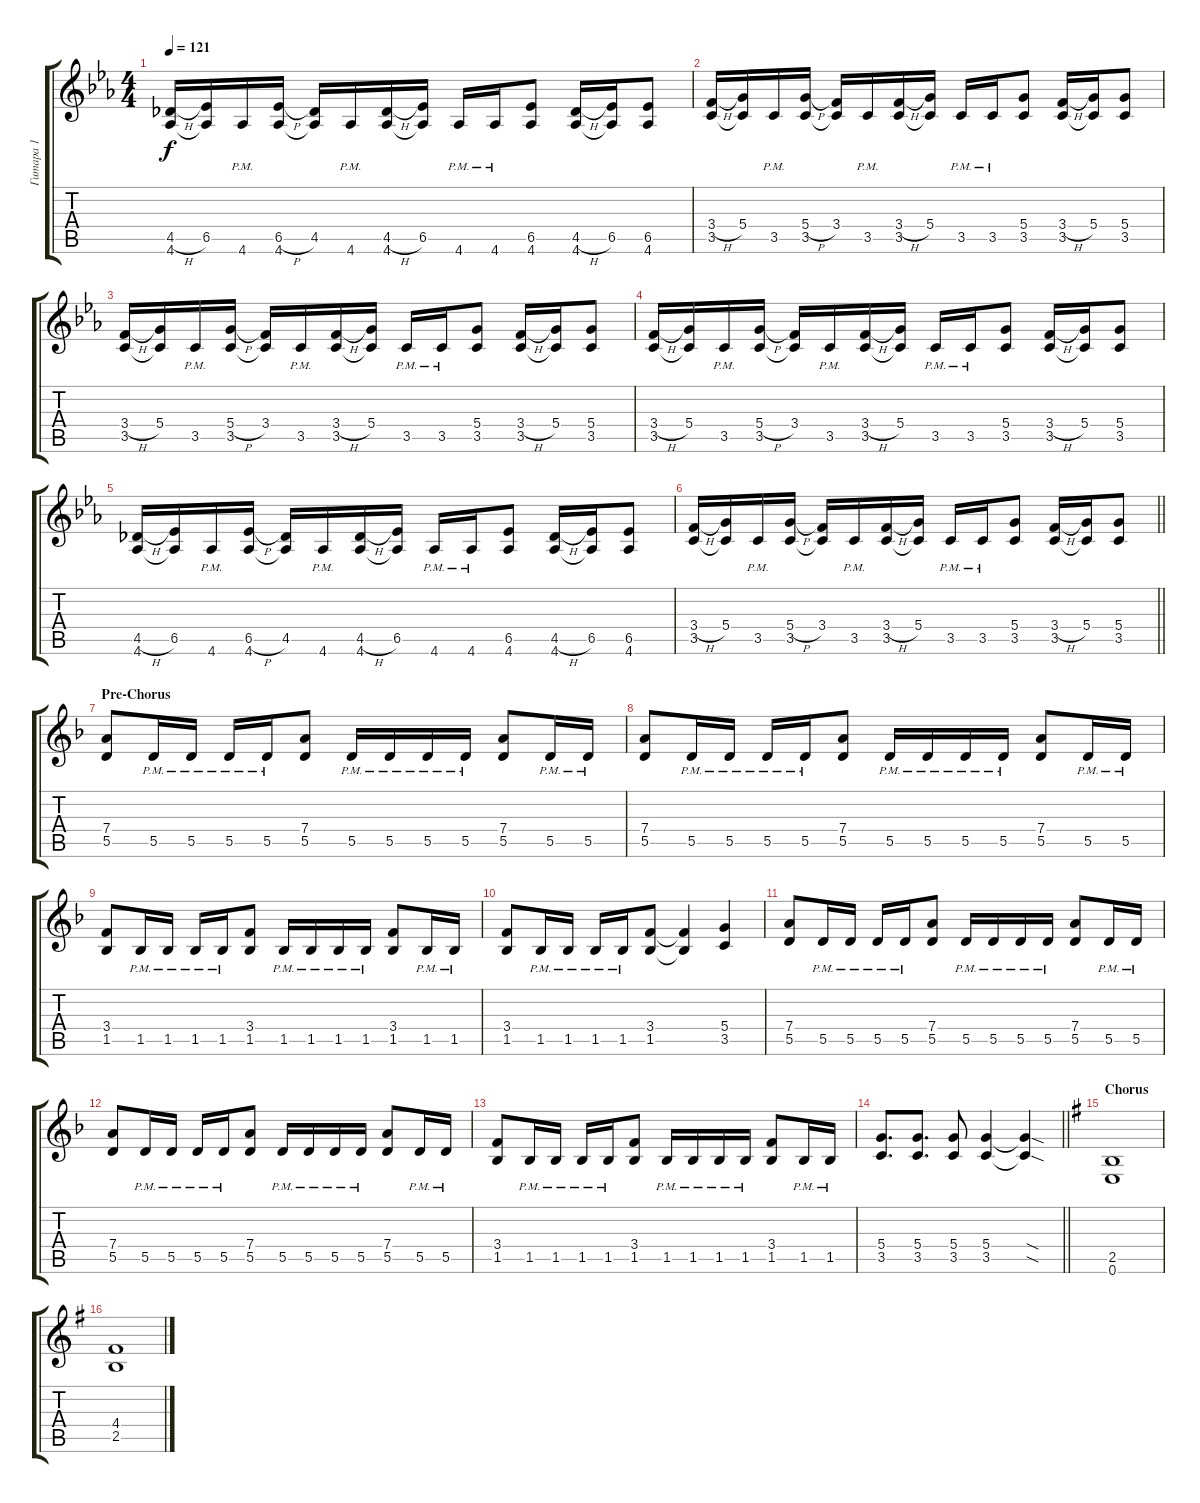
\track ("Гитара 1" "Гитара 1") {instrument distortionguitar}
\staff {score tabs}
\tuning (E4 B3 G3 D3 A2 E2) {hide}
\ts (4 4)
\tempo 121
\clef g2
\ks cminor
(4.5{h} 4.6).16{dy f} (6.5 4.6{t}).16 4.6{pm}.16 (6.5{h} 4.6).16 (4.5 4.6{t}).16 4.6{pm}.16 (4.5{h} 4.6).16 (6.5 4.6{t}).16 4.6{pm}.16 4.6{pm}.16 (6.5 4.6).8 (4.5{h} 4.6).16 (6.5 4.6{t}).16 (6.5 4.6).8 |
(3.4{h} 3.5).16 (5.4 3.5{t}).16 3.5{pm}.16 (5.4{h} 3.5).16 (3.4 3.5{t}).16 3.5{pm}.16 (3.4{h} 3.5).16 (5.4 3.5{t}).16 3.5{pm}.16 3.5{pm}.16 (5.4 3.5).8 (3.4{h} 3.5).16 (5.4 3.5{t}).16 (5.4 3.5).8 |
(3.4{h} 3.5).16 (5.4 3.5{t}).16 3.5{pm}.16 (5.4{h} 3.5).16 (3.4 3.5{t}).16 3.5{pm}.16 (3.4{h} 3.5).16 (5.4 3.5{t}).16 3.5{pm}.16 3.5{pm}.16 (5.4 3.5).8 (3.4{h} 3.5).16 (5.4 3.5{t}).16 (5.4 3.5).8 |
(3.4{h} 3.5).16 (5.4 3.5{t}).16 3.5{pm}.16 (5.4{h} 3.5).16 (3.4 3.5{t}).16 3.5{pm}.16 (3.4{h} 3.5).16 (5.4 3.5{t}).16 3.5{pm}.16 3.5{pm}.16 (5.4 3.5).8 (3.4{h} 3.5).16 (5.4 3.5{t}).16 (5.4 3.5).8 |
(4.5{h} 4.6).16 (6.5 4.6{t}).16 4.6{pm}.16 (6.5{h} 4.6).16 (4.5 4.6{t}).16 4.6{pm}.16 (4.5{h} 4.6).16 (6.5 4.6{t}).16 4.6{pm}.16 4.6{pm}.16 (6.5 4.6).8 (4.5{h} 4.6).16 (6.5 4.6{t}).16 (6.5 4.6).8 |
\barLineRight lightlight
(3.4{h} 3.5).16 (5.4 3.5{t}).16 3.5{pm}.16 (5.4{h} 3.5).16 (3.4 3.5{t}).16 3.5{pm}.16 (3.4{h} 3.5).16 (5.4 3.5{t}).16 3.5{pm}.16 3.5{pm}.16 (5.4 3.5).8 (3.4{h} 3.5).16 (5.4 3.5{t}).16 (5.4 3.5).8 |
\section ("" "Pre-Chorus")
\ks dminor
(7.4 5.5).8 5.5{pm}.16 5.5{pm}.16 5.5{pm}.16 5.5{pm}.16 (7.4 5.5).8 5.5{pm}.16 5.5{pm}.16 5.5{pm}.16 5.5{pm}.16 (7.4 5.5).8 5.5{pm}.16 5.5{pm}.16 |
(7.4 5.5).8 5.5{pm}.16 5.5{pm}.16 5.5{pm}.16 5.5{pm}.16 (7.4 5.5).8 5.5{pm}.16 5.5{pm}.16 5.5{pm}.16 5.5{pm}.16 (7.4 5.5).8 5.5{pm}.16 5.5{pm}.16 |
(3.4 1.5).8 1.5{pm}.16 1.5{pm}.16 1.5{pm}.16 1.5{pm}.16 (3.4 1.5).8 1.5{pm}.16 1.5{pm}.16 1.5{pm}.16 1.5{pm}.16 (3.4 1.5).8 1.5{pm}.16 1.5{pm}.16 |
(3.4 1.5).8 1.5{pm}.16 1.5{pm}.16 1.5{pm}.16 1.5{pm}.16 (3.4 1.5).8 (3.4{t} 1.5{t}).4 (5.4 3.5).4 |
(7.4 5.5).8 5.5{pm}.16 5.5{pm}.16 5.5{pm}.16 5.5{pm}.16 (7.4 5.5).8 5.5{pm}.16 5.5{pm}.16 5.5{pm}.16 5.5{pm}.16 (7.4 5.5).8 5.5{pm}.16 5.5{pm}.16 |
(7.4 5.5).8 5.5{pm}.16 5.5{pm}.16 5.5{pm}.16 5.5{pm}.16 (7.4 5.5).8 5.5{pm}.16 5.5{pm}.16 5.5{pm}.16 5.5{pm}.16 (7.4 5.5).8 5.5{pm}.16 5.5{pm}.16 |
(3.4 1.5).8 1.5{pm}.16 1.5{pm}.16 1.5{pm}.16 1.5{pm}.16 (3.4 1.5).8 1.5{pm}.16 1.5{pm}.16 1.5{pm}.16 1.5{pm}.16 (3.4 1.5).8 1.5{pm}.16 1.5{pm}.16 |
\barLineRight lightlight
(5.4 3.5).8{d} (5.4 3.5).8{d} (5.4 3.5).8 (5.4 3.5).4 (5.4{sod t} 3.5{sod t}).4 |
\section ("" "Chorus")
\ks eminor
(2.5 0.6).1 |
(4.4 2.5).1
